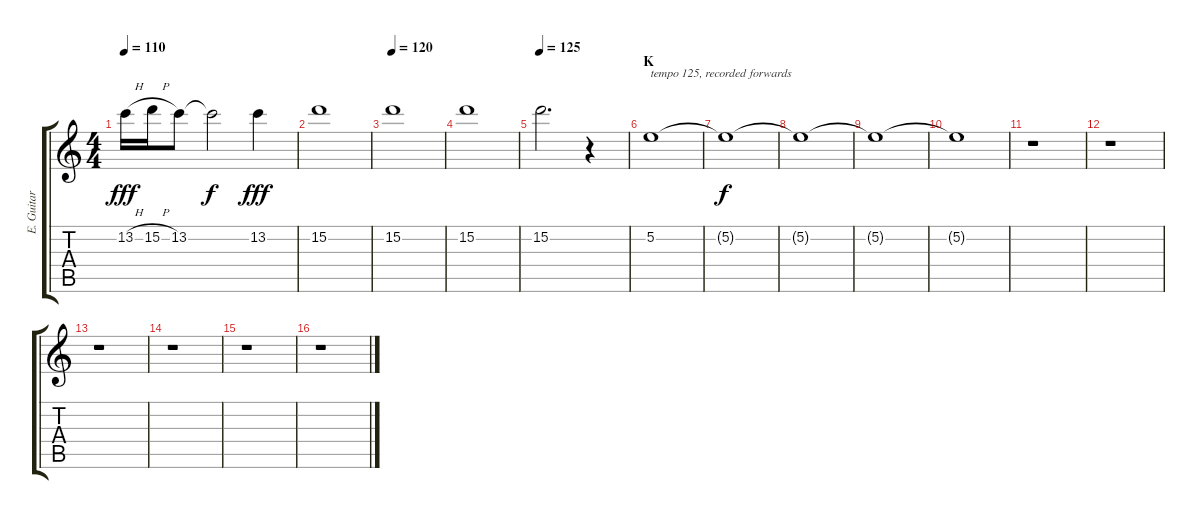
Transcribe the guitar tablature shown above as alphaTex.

\track ("E. Guitar 4" "E. Guitar ") {instrument distortionguitar}
\staff {score tabs}
\tuning (E4 B3 G3 D3 A2 E2) {hide}
\ts (4 4)
\tempo 110
\clef g2
\ks c
13.2{h}.16{dy fff} 15.2{h}.16 13.2.8 13.2{t}.2{dy f} 13.2.4{dy fff} |
15.2.1 |
\tempo 120
15.2.1 |
15.2.1 |
\tempo 125
15.2.2{d} r.4 |
\section ("" "K")
5.2.1{txt "tempo 125, recorded forwards"} |
5.2{t}.1{dy f} |
5.2{t}.1 |
5.2{t}.1 |
5.2{t}.1 |
r.1 |
r.1 |
r.1 |
r.1 |
r.1 |
r.1
